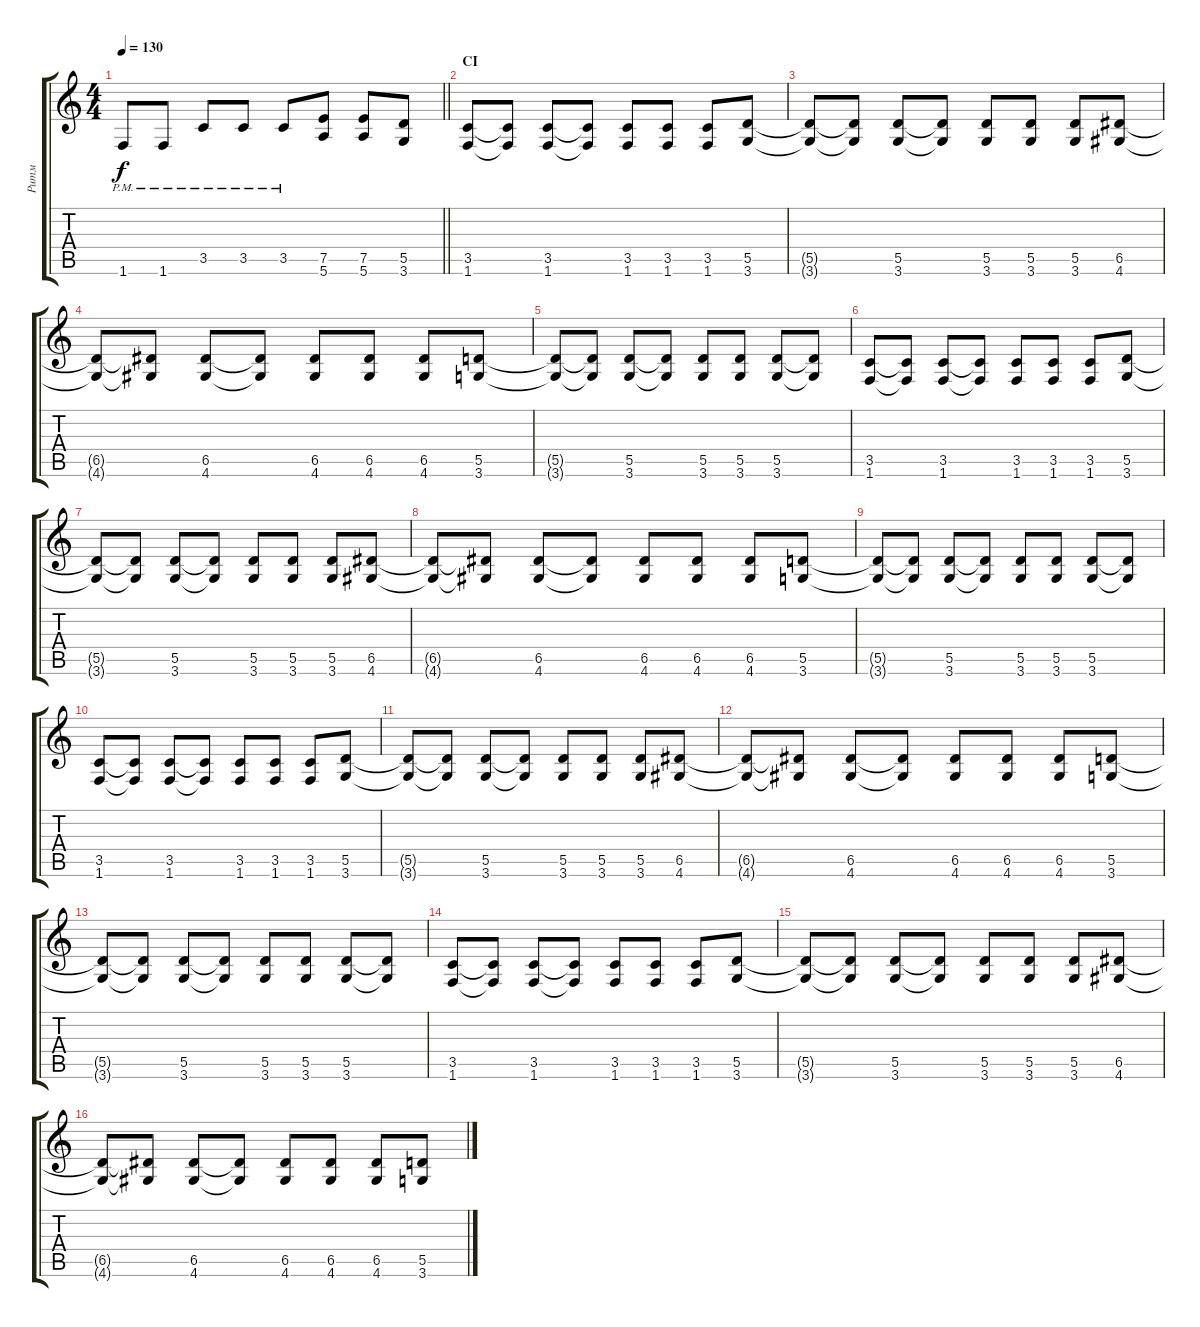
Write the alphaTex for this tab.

\track ("Ритм" "Ритм") {instrument distortionguitar}
\staff {score tabs}
\tuning (E4 B3 G3 D3 A2 E2) {hide}
\ts (4 4)
\tempo 130
\clef g2
\barLineRight lightlight
\ks c
1.6{pm}.8{dy f} 1.6{pm}.8 3.5{pm}.8 3.5{pm}.8 3.5{pm}.8 (7.5 5.6).8 (7.5 5.6).8 (5.5 3.6).8 |
\section ("" "CI")
(3.5 1.6).8 (3.5{t} 1.6{t}).8 (3.5 1.6).8 (3.5{t} 1.6{t}).8 (3.5 1.6).8 (3.5 1.6).8 (3.5 1.6).8 (5.5 3.6).8 |
(5.5{t} 3.6{t}).8 (5.5{t} 3.6{t}).8 (5.5 3.6).8 (5.5{t} 3.6{t}).8 (5.5 3.6).8 (5.5 3.6).8 (5.5 3.6).8 (6.5 4.6).8 |
(6.5{t} 4.6{t}).8 (6.5{t} 4.6{t}).8 (6.5 4.6).8 (6.5{t} 4.6{t}).8 (6.5 4.6).8 (6.5 4.6).8 (6.5 4.6).8 (5.5 3.6).8 |
(5.5{t} 3.6{t}).8 (5.5{t} 3.6{t}).8 (5.5 3.6).8 (5.5{t} 3.6{t}).8 (5.5 3.6).8 (5.5 3.6).8 (5.5 3.6).8 (5.5{t} 3.6{t}).8 |
(3.5 1.6).8 (3.5{t} 1.6{t}).8 (3.5 1.6).8 (3.5{t} 1.6{t}).8 (3.5 1.6).8 (3.5 1.6).8 (3.5 1.6).8 (5.5 3.6).8 |
(5.5{t} 3.6{t}).8 (5.5{t} 3.6{t}).8 (5.5 3.6).8 (5.5{t} 3.6{t}).8 (5.5 3.6).8 (5.5 3.6).8 (5.5 3.6).8 (6.5 4.6).8 |
(6.5{t} 4.6{t}).8 (6.5{t} 4.6{t}).8 (6.5 4.6).8 (6.5{t} 4.6{t}).8 (6.5 4.6).8 (6.5 4.6).8 (6.5 4.6).8 (5.5 3.6).8 |
(5.5{t} 3.6{t}).8 (5.5{t} 3.6{t}).8 (5.5 3.6).8 (5.5{t} 3.6{t}).8 (5.5 3.6).8 (5.5 3.6).8 (5.5 3.6).8 (5.5{t} 3.6{t}).8 |
(3.5 1.6).8 (3.5{t} 1.6{t}).8 (3.5 1.6).8 (3.5{t} 1.6{t}).8 (3.5 1.6).8 (3.5 1.6).8 (3.5 1.6).8 (5.5 3.6).8 |
(5.5{t} 3.6{t}).8 (5.5{t} 3.6{t}).8 (5.5 3.6).8 (5.5{t} 3.6{t}).8 (5.5 3.6).8 (5.5 3.6).8 (5.5 3.6).8 (6.5 4.6).8 |
(6.5{t} 4.6{t}).8 (6.5{t} 4.6{t}).8 (6.5 4.6).8 (6.5{t} 4.6{t}).8 (6.5 4.6).8 (6.5 4.6).8 (6.5 4.6).8 (5.5 3.6).8 |
(5.5{t} 3.6{t}).8 (5.5{t} 3.6{t}).8 (5.5 3.6).8 (5.5{t} 3.6{t}).8 (5.5 3.6).8 (5.5 3.6).8 (5.5 3.6).8 (5.5{t} 3.6{t}).8 |
(3.5 1.6).8 (3.5{t} 1.6{t}).8 (3.5 1.6).8 (3.5{t} 1.6{t}).8 (3.5 1.6).8 (3.5 1.6).8 (3.5 1.6).8 (5.5 3.6).8 |
(5.5{t} 3.6{t}).8 (5.5{t} 3.6{t}).8 (5.5 3.6).8 (5.5{t} 3.6{t}).8 (5.5 3.6).8 (5.5 3.6).8 (5.5 3.6).8 (6.5 4.6).8 |
(6.5{t} 4.6{t}).8 (6.5{t} 4.6{t}).8 (6.5 4.6).8 (6.5{t} 4.6{t}).8 (6.5 4.6).8 (6.5 4.6).8 (6.5 4.6).8 (5.5 3.6).8
